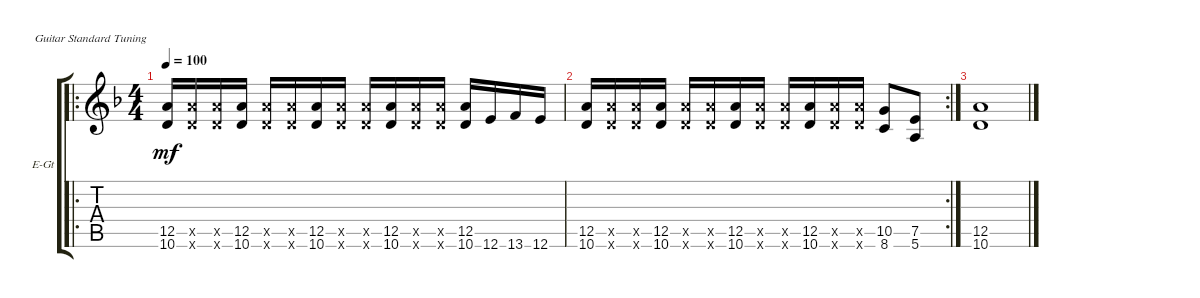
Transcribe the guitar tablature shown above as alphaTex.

\bracketExtendMode groupsimilarinstruments
\firstSystemTrackNameOrientation horizontal
\otherSystemsTrackNameOrientation horizontal
\track ("РИТМ" "E-Gt") {solo instrument distortionguitar}
\staff {score tabs}
\tuning (E4 B3 G3 D3 A2 E2)
\ro
\ts (4 4)
\tempo 100
\clef g2
\ks dminor
(10.6 12.5).16{dy mf} (10.6{x} 12.5{x}).16 (10.6{x} 12.5{x}).16 (10.6 12.5).16 (10.6{x} 12.5{x}).16 (10.6{x} 12.5{x}).16 (10.6 12.5).16 (10.6{x} 12.5{x}).16 (10.6{x} 12.5{x}).16 (10.6 12.5).16 (10.6{x} 12.5{x}).16 (10.6{x} 12.5{x}).16 (10.6 12.5).16 12.6.16 13.6.16 12.6.16 |
\rc 2
(10.6 12.5).16 (10.6{x} 12.5{x}).16 (10.6{x} 12.5{x}).16 (10.6 12.5).16 (10.6{x} 12.5{x}).16 (10.6{x} 12.5{x}).16 (10.6 12.5).16 (10.6{x} 12.5{x}).16 (10.6{x} 12.5{x}).16 (10.6 12.5).16 (10.6{x} 12.5{x}).16 (10.6{x} 12.5{x}).16 (8.6 10.5).8 (5.6 7.5).8 |
(10.6 12.5).1
